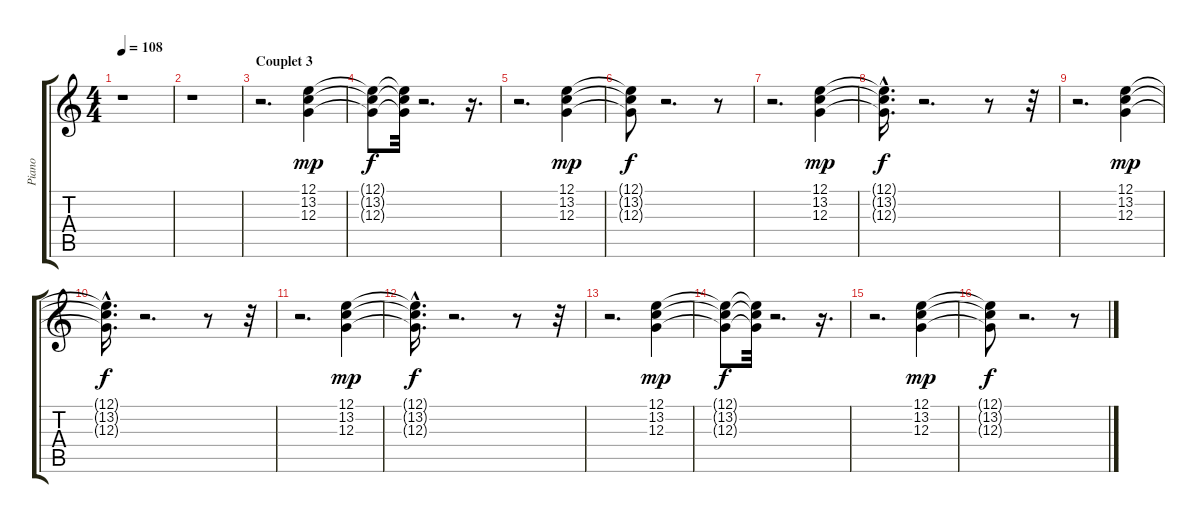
\track ("Piano" "Piano") {instrument brightacousticpiano}
\staff {score tabs}
\tuning (E4 B3 G3 D3 A2 E2) {hide}
\ts (4 4)
\tempo 108
\clef g2
\ks c
r.1{dy f} |
r.1 |
\section ("" "Couplet 3")
r.2{d} (12.1 13.2 12.3).4{dy mp} |
(12.1{t} 13.2{t} 12.3{t}).8{dy f} (12.1{t} 13.2{t} 12.3{t}).32 r.2{d} r.16{d} |
r.2{d} (12.1 13.2 12.3).4{dy mp} |
(12.1{t} 13.2{t} 12.3{t}).8{dy f} r.2{d} r.8 |
r.2{d} (12.1 13.2 12.3).4{dy mp} |
(12.1{hac t} 13.2{hac t} 12.3{hac t}).16{d dy f} r.2{d} r.8 r.32 |
r.2{d} (12.1 13.2 12.3).4{dy mp} |
(12.1{hac t} 13.2{hac t} 12.3{hac t}).16{d dy f} r.2{d} r.8 r.32 |
r.2{d} (12.1 13.2 12.3).4{dy mp} |
(12.1{hac t} 13.2{hac t} 12.3{hac t}).16{d dy f} r.2{d} r.8 r.32 |
r.2{d} (12.1 13.2 12.3).4{dy mp} |
(12.1{t} 13.2{t} 12.3{t}).8{dy f} (12.1{t} 13.2{t} 12.3{t}).32 r.2{d} r.16{d} |
r.2{d} (12.1 13.2 12.3).4{dy mp} |
(12.1{t} 13.2{t} 12.3{t}).8{dy f} r.2{d} r.8
